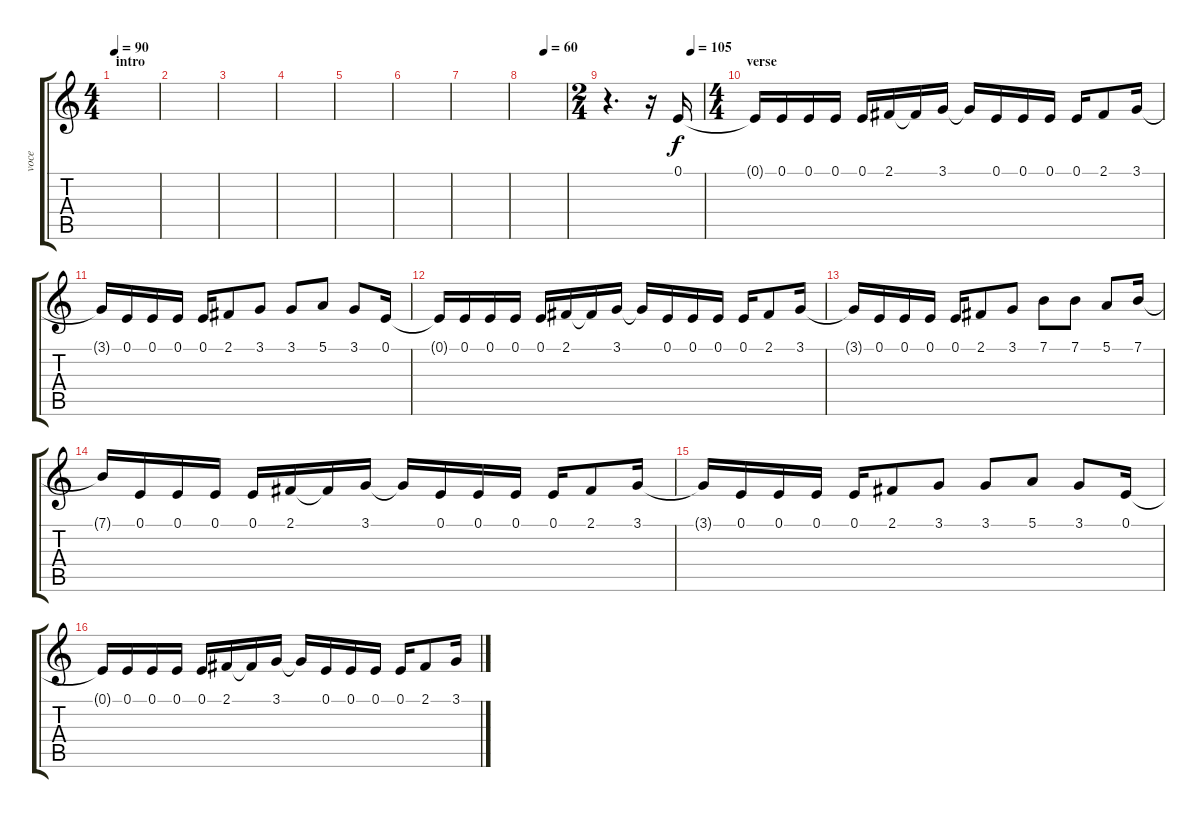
\track ("voce" "voce") {instrument baritonesax}
\staff {score tabs}
\tuning (E4 B3 G3 D3 A2 E2) {hide}
\ts (4 4)
\section ("" "intro")
\tempo 90
\clef g2
\ks c
|
|
|
|
|
|
|
\tempo (60 0.5)
|
\ts (2 4)
\tempo (105 0.875)
r.4{d} r.16 0.1.16 |
\ts (4 4)
\section ("" "verse")
0.1{t}.16 0.1.16 0.1.16 0.1.16 0.1.16 2.1.16 2.1{t}.16 3.1.16 3.1{t}.16 0.1.16 0.1.16 0.1.16 0.1.16 2.1.8 3.1.16 |
3.1{t}.16 0.1.16 0.1.16 0.1.16 0.1.16 2.1.8 3.1.8 3.1.8 5.1.8 3.1.8 0.1.16 |
0.1{t}.16 0.1.16 0.1.16 0.1.16 0.1.16 2.1.16 2.1{t}.16 3.1.16 3.1{t}.16 0.1.16 0.1.16 0.1.16 0.1.16 2.1.8 3.1.16 |
3.1{t}.16 0.1.16 0.1.16 0.1.16 0.1.16 2.1.8 3.1.8 7.1.8 7.1.8 5.1.8 7.1.16 |
7.1{t}.16 0.1.16 0.1.16 0.1.16 0.1.16 2.1.16 2.1{t}.16 3.1.16 3.1{t}.16 0.1.16 0.1.16 0.1.16 0.1.16 2.1.8 3.1.16 |
3.1{t}.16 0.1.16 0.1.16 0.1.16 0.1.16 2.1.8 3.1.8 3.1.8 5.1.8 3.1.8 0.1.16 |
0.1{t}.16 0.1.16 0.1.16 0.1.16 0.1.16 2.1.16 2.1{t}.16 3.1.16 3.1{t}.16 0.1.16 0.1.16 0.1.16 0.1.16 2.1.8 3.1.16
